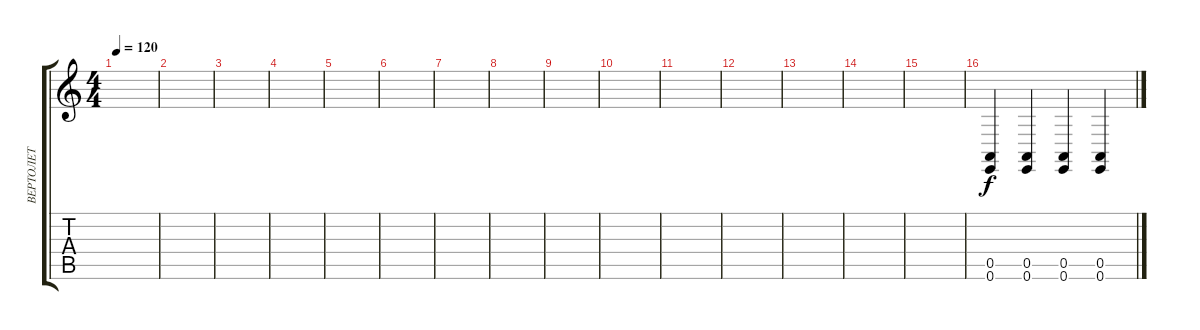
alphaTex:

\track ("ВЕРТОЛЕТ" "ВЕРТОЛЕТ") {instrument shakuhachi}
\staff {score tabs}
\tuning (E4 B3 G3 D3 A2 E2) {hide}
\ts (4 4)
\tempo 120
\clef g2
\ks c
|
|
|
|
|
|
|
|
|
|
|
|
|
|
|
(0.5 0.6).4 (0.5 0.6).4 (0.5 0.6).4 (0.5 0.6).4
